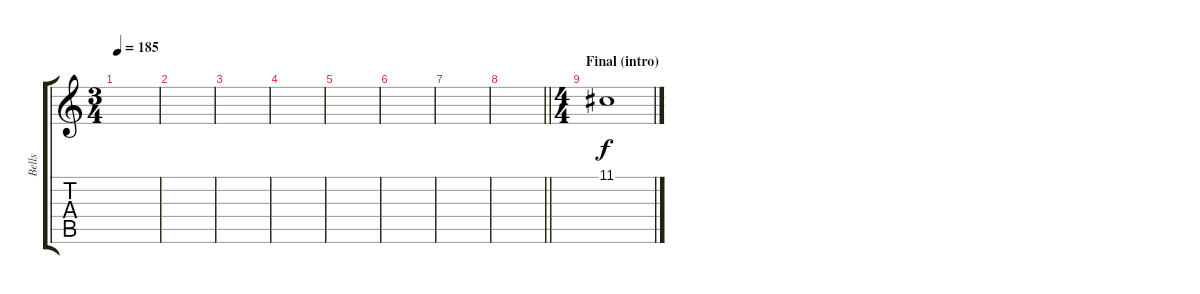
\track ("Bells" "Bells") {instrument tubularbells}
\staff {score tabs}
\tuning (D4 A3 F3 C3 G2 D2) {hide}
\ts (3 4)
\tempo 185
\clef g2
\ks c
|
|
|
|
|
|
|
\barLineRight lightlight
|
\ts (4 4)
\section ("" "Final (intro)")
11.1.1
